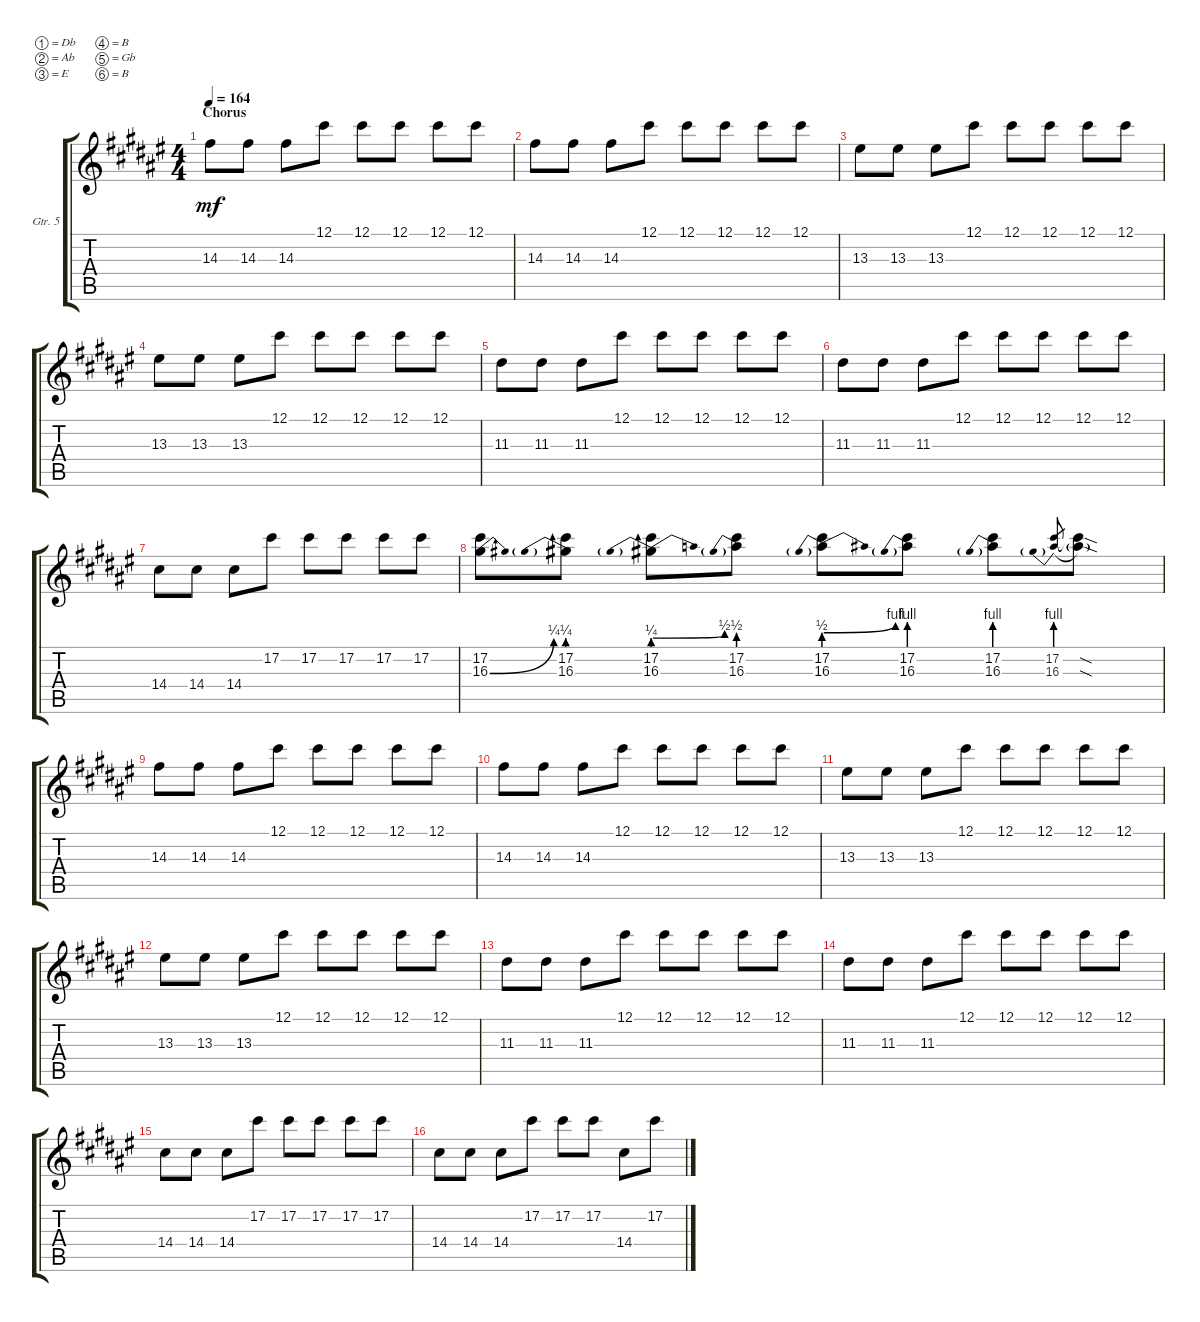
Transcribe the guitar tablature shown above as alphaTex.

\defaultSystemsLayout 4
\bracketExtendMode groupsimilarinstruments
\firstSystemTrackNameOrientation horizontal
\otherSystemsTrackNameOrientation horizontal
\track ("Guitar 5" "Gtr. 5") {instrument distortionguitar}
\staff {score tabs}
\tuning (Db4 Ab3 E3 B2 Gb2 B1)
\ts (4 4)
\section ("" "Chorus")
\tempo 164
\clef g2
\scale
0.333333
\ks f#
14.3.8{dy mf} 14.3.8 14.3.8 12.1.8 12.1.8 12.1.8 12.1.8 12.1.8 |
\scale
0.333333 14.3.8 14.3.8 14.3.8 12.1.8 12.1.8 12.1.8 12.1.8 12.1.8 |
\scale
0.333333 13.3.8 13.3.8 13.3.8 12.1.8 12.1.8 12.1.8 12.1.8 12.1.8 |
\scale
0.333333 13.3.8 13.3.8 13.3.8 12.1.8 12.1.8 12.1.8 12.1.8 12.1.8 |
\scale
0.333333 11.3.8 11.3.8 11.3.8 12.1.8 12.1.8 12.1.8 12.1.8 12.1.8 |
\scale
0.333333 11.3.8 11.3.8 11.3.8 12.1.8 12.1.8 12.1.8 12.1.8 12.1.8 |
\scale
0.333333 14.4.8 14.4.8 14.4.8 17.2.8 17.2.8 17.2.8 17.2.8 17.2.8 |
\scale
0.333333 (16.3{be (bend 0 0 15 1)} 17.2).8 (16.3{be (prebend 0 1 60 1)} 17.2).8 (16.3{be (prebendbend 0 1 15 2)} 17.2).8 (16.3{be (prebend 0 2 60 2)} 17.2).8 (16.3{be (prebendbend 0 2 15 4)} 17.2).8 (16.3{be (prebend 0 4 60 4)} 17.2).8 (16.3{be (prebend 0 4 60 4)} 17.2).8 (16.3{be (prebend 0 4 60 4)} 17.2).8{gr} (16.3{sod t} 17.2{sod t}).8 |
\scale
0.333333 14.3.8 14.3.8 14.3.8 12.1.8 12.1.8 12.1.8 12.1.8 12.1.8 |
\scale
0.333333 14.3.8 14.3.8 14.3.8 12.1.8 12.1.8 12.1.8 12.1.8 12.1.8 |
\scale
0.333333 13.3.8 13.3.8 13.3.8 12.1.8 12.1.8 12.1.8 12.1.8 12.1.8 |
\scale
0.333333 13.3.8 13.3.8 13.3.8 12.1.8 12.1.8 12.1.8 12.1.8 12.1.8 |
\scale
0.333333 11.3.8 11.3.8 11.3.8 12.1.8 12.1.8 12.1.8 12.1.8 12.1.8 |
\scale
0.333333 11.3.8 11.3.8 11.3.8 12.1.8 12.1.8 12.1.8 12.1.8 12.1.8 |
\scale
0.333333 14.4.8 14.4.8 14.4.8 17.2.8 17.2.8 17.2.8 17.2.8 17.2.8 |
\scale
0.333333 14.4.8 14.4.8 14.4.8 17.2.8 17.2.8 17.2.8 14.4.8 17.2.8
